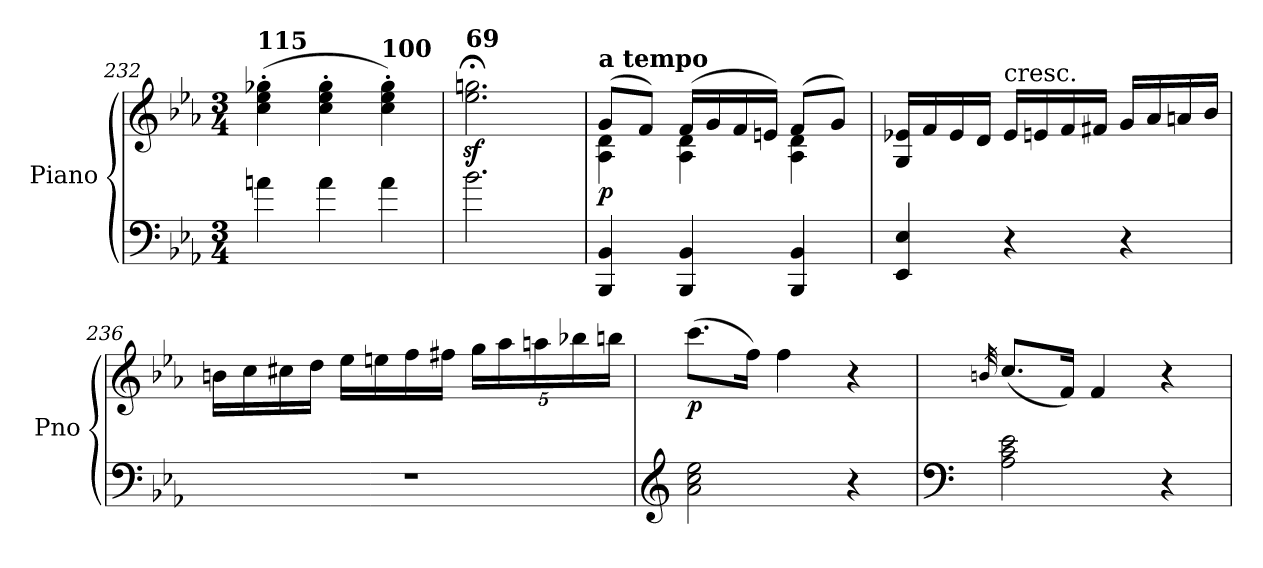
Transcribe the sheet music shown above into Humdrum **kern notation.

**kern	**kern	**dynam
*part1	*part1	*part1
*staff2	*staff1	*staff1/2
*I"Piano	*	*
*I'Pno	*	*
*clefF4	*clefG2	*
*k[b-e-a-]	*k[b-e-a-]	*
*E-:	*E-:	*
*M3/4	*M3/4	*
=232	=232	=232
!	!LO:TX:a:B:t=115	!
4an\	(>4cc\' 4ee-\' 4gg-X\'	.
4a\	4cc\' 4ee-\' 4gg-\'	.
!	!LO:TX:a:B:t=100	!
4a\	4cc\' 4ee-\' 4gg-\')	.
=233	=233	=233
!	!LO:TX:a:B:t=69	!
2.b-\	2.ee-\z<;< 2.ggn\z<;<	.
!!LO:LB:g=z
=234	=234	=234
*	*^	*
!	!LO:TX:a:B:t=a tempo	!	!
!	!	!	!LO:DY:b
4BBB-/ 4BB-/	(>8g/L	4A-\ 4d\	p
.	8f/J)	.	.
4BBB-/ 4BB-/	(>16f/LL	4A-\ 4d\	.
.	16g/	.	.
.	16f/	.	.
.	16en/JJ)	.	.
4BBB-/ 4BB-/	(>8f/L	4A-\ 4d\	.
.	8g/J)	.	.
*	*v	*v	*
=235	=235	=235
4EE-/ 4E-/	16G/ 16e-X/LL	.
.	16f/	.
.	16e-/	.
.	16d/JJ	.
!	!LO:TX:a:t=cresc.	!
4r	16e-/LL	.
.	16en/	.
.	16f/	.
.	16f#X/JJ	.
4r	16g/LL	.
.	16a-/	.
.	16an/	.
.	16b-/JJ	.
=236	=236	=236
2.r	16bn\LL	.
.	16cc\	.
.	16cc#X\	.
.	16dd\JJ	.
.	16ee-\LL	.
.	16een\	.
.	16ff\	.
.	16ff#X\JJ	.
*	*Xbrackettup	*
.	20gg\LL	.
.	20aa-\	.
.	20aan\	.
.	20bb-X\	.
.	20bbn\JJ	.
=237	=237	=237
*clefG2	*	*
!	!	!LO:DY:b
2a-\ 2cc\ 2ee-\	(>8.ccc\L	p
.	16ff\Jk)	.
.	4ff\	.
4r	4r	.
!!LO:LB:g=z
=238	=238	=238
*clefF4	*	*
.	32qbn/	.
2A-\ 2c\ 2e-\	(<8.cc/L	.
.	16f/Jk)	.
.	4f/	.
4r	4r	.
=	=	=
*-	*-	*-
